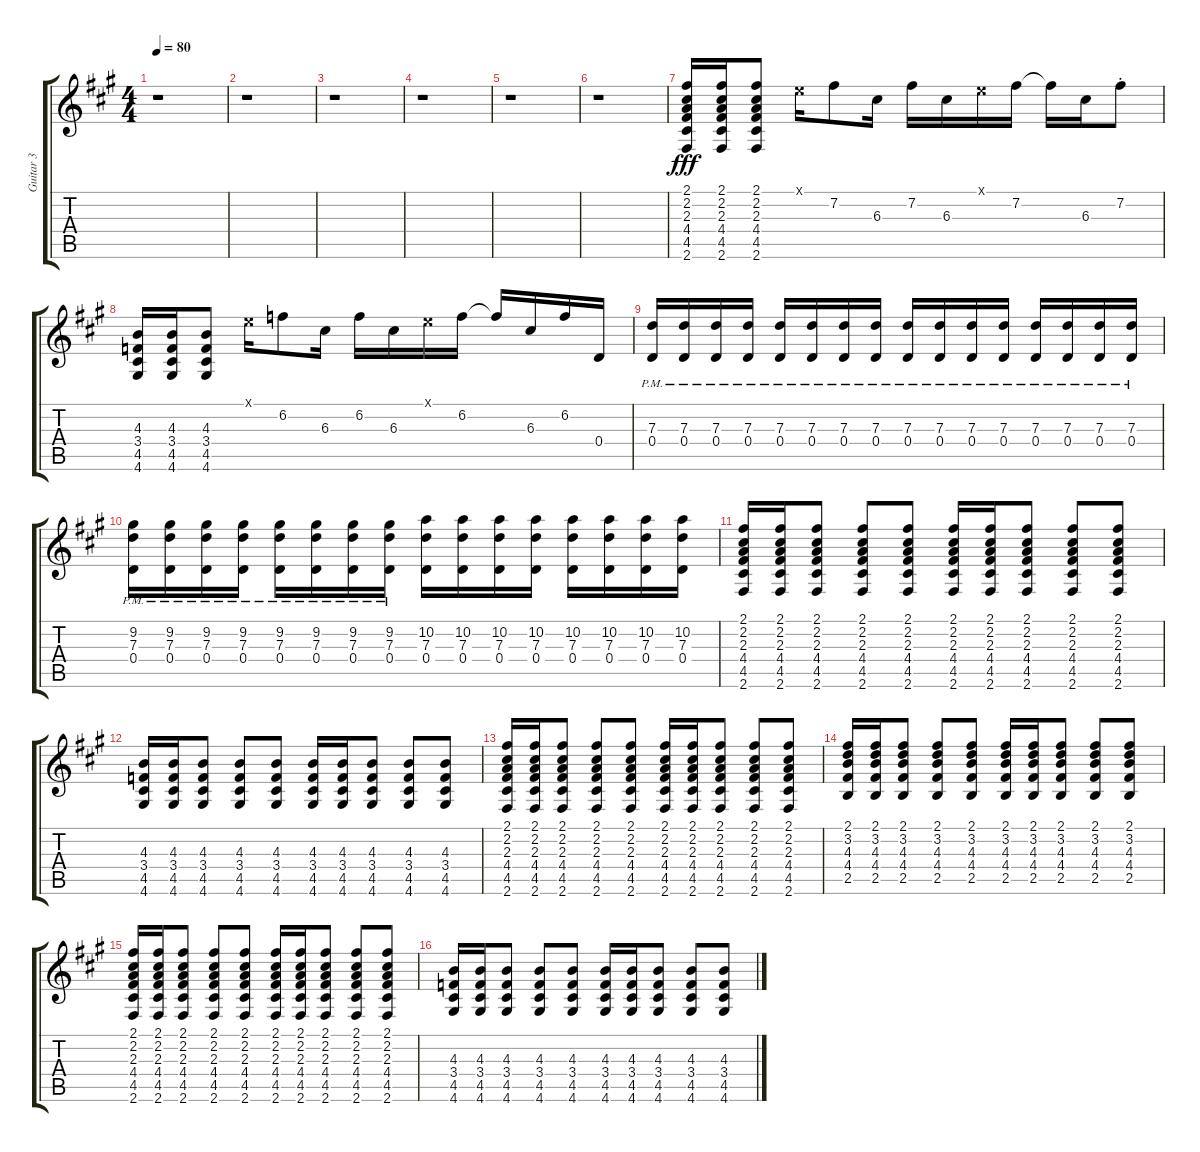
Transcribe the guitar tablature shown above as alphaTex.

\track ("Guitar 3" "Guitar 3") {instrument distortionguitar}
\staff {score tabs}
\tuning (E4 B3 G3 D3 A2 E2) {hide}
\ts (4 4)
\tempo 80
\clef g2
\ks a
r.1{dy f} |
r.1 |
r.1 |
r.1 |
r.1 |
r.1 |
(2.1 2.2 2.3 4.4 4.5 2.6).16{dy fff} (2.1 2.2 2.3 4.4 4.5 2.6).16 (2.1 2.2 2.3 4.4 4.5 2.6).8 0.1{x}.16 7.2.8 6.3.16 7.2.16 6.3.16 0.1{x}.16 7.2.16 7.2{t}.16 6.3.16 7.2{st}.8 |
(4.3 3.4 4.5 4.6).16 (4.3 3.4 4.5 4.6).16 (4.3 3.4 4.5 4.6).8 0.1{x}.16 6.2.8 6.3.16 6.2.16 6.3.16 0.1{x}.16 6.2.16 6.2{t}.16 6.3.16 6.2.16 0.4.16 |
(7.3 0.4{pm}).16 (7.3 0.4{pm}).16 (7.3 0.4{pm}).16 (7.3 0.4{pm}).16 (7.3 0.4{pm}).16 (7.3 0.4{pm}).16 (7.3 0.4{pm}).16 (7.3 0.4{pm}).16 (7.3 0.4{pm}).16 (7.3 0.4{pm}).16 (7.3 0.4{pm}).16 (7.3 0.4{pm}).16 (7.3 0.4{pm}).16 (7.3 0.4{pm}).16 (7.3 0.4{pm}).16 (7.3 0.4{pm}).16 |
(9.2 7.3 0.4{pm}).16 (9.2 7.3 0.4{pm}).16 (9.2 7.3 0.4{pm}).16 (9.2 7.3 0.4{pm}).16 (9.2 7.3 0.4{pm}).16 (9.2 7.3 0.4{pm}).16 (9.2 7.3 0.4{pm}).16 (9.2 7.3 0.4{pm}).16 (10.2 7.3 0.4).16 (10.2 7.3 0.4).16 (10.2 7.3 0.4).16 (10.2 7.3 0.4).16 (10.2 7.3 0.4).16 (10.2 7.3 0.4).16 (10.2 7.3 0.4).16 (10.2 7.3 0.4).16 |
(2.1 2.2 2.3 4.4 4.5 2.6).16 (2.1 2.2 2.3 4.4 4.5 2.6).16 (2.1 2.2 2.3 4.4 4.5 2.6).8 (2.1 2.2 2.3 4.4 4.5 2.6).8 (2.1 2.2 2.3 4.4 4.5 2.6).8 (2.1 2.2 2.3 4.4 4.5 2.6).16 (2.1 2.2 2.3 4.4 4.5 2.6).16 (2.1 2.2 2.3 4.4 4.5 2.6).8 (2.1 2.2 2.3 4.4 4.5 2.6).8 (2.1 2.2 2.3 4.4 4.5 2.6).8 |
(4.3 3.4 4.5 4.6).16 (4.3 3.4 4.5 4.6).16 (4.3 3.4 4.5 4.6).8 (4.3 3.4 4.5 4.6).8 (4.3 3.4 4.5 4.6).8 (4.3 3.4 4.5 4.6).16 (4.3 3.4 4.5 4.6).16 (4.3 3.4 4.5 4.6).8 (4.3 3.4 4.5 4.6).8 (4.3 3.4 4.5 4.6).8 |
(2.1 2.2 2.3 4.4 4.5 2.6).16 (2.1 2.2 2.3 4.4 4.5 2.6).16 (2.1 2.2 2.3 4.4 4.5 2.6).8 (2.1 2.2 2.3 4.4 4.5 2.6).8 (2.1 2.2 2.3 4.4 4.5 2.6).8 (2.1 2.2 2.3 4.4 4.5 2.6).16 (2.1 2.2 2.3 4.4 4.5 2.6).16 (2.1 2.2 2.3 4.4 4.5 2.6).8 (2.1 2.2 2.3 4.4 4.5 2.6).8 (2.1 2.2 2.3 4.4 4.5 2.6).8 |
(2.1 3.2 4.3 4.4 2.5).16 (2.1 3.2 4.3 4.4 2.5).16 (2.1 3.2 4.3 4.4 2.5).8 (2.1 3.2 4.3 4.4 2.5).8 (2.1 3.2 4.3 4.4 2.5).8 (2.1 3.2 4.3 4.4 2.5).16 (2.1 3.2 4.3 4.4 2.5).16 (2.1 3.2 4.3 4.4 2.5).8 (2.1 3.2 4.3 4.4 2.5).8 (2.1 3.2 4.3 4.4 2.5).8 |
(2.1 2.2 2.3 4.4 4.5 2.6).16 (2.1 2.2 2.3 4.4 4.5 2.6).16 (2.1 2.2 2.3 4.4 4.5 2.6).8 (2.1 2.2 2.3 4.4 4.5 2.6).8 (2.1 2.2 2.3 4.4 4.5 2.6).8 (2.1 2.2 2.3 4.4 4.5 2.6).16 (2.1 2.2 2.3 4.4 4.5 2.6).16 (2.1 2.2 2.3 4.4 4.5 2.6).8 (2.1 2.2 2.3 4.4 4.5 2.6).8 (2.1 2.2 2.3 4.4 4.5 2.6).8 |
(4.3 3.4 4.5 4.6).16 (4.3 3.4 4.5 4.6).16 (4.3 3.4 4.5 4.6).8 (4.3 3.4 4.5 4.6).8 (4.3 3.4 4.5 4.6).8 (4.3 3.4 4.5 4.6).16 (4.3 3.4 4.5 4.6).16 (4.3 3.4 4.5 4.6).8 (4.3 3.4 4.5 4.6).8 (4.3 3.4 4.5 4.6).8
